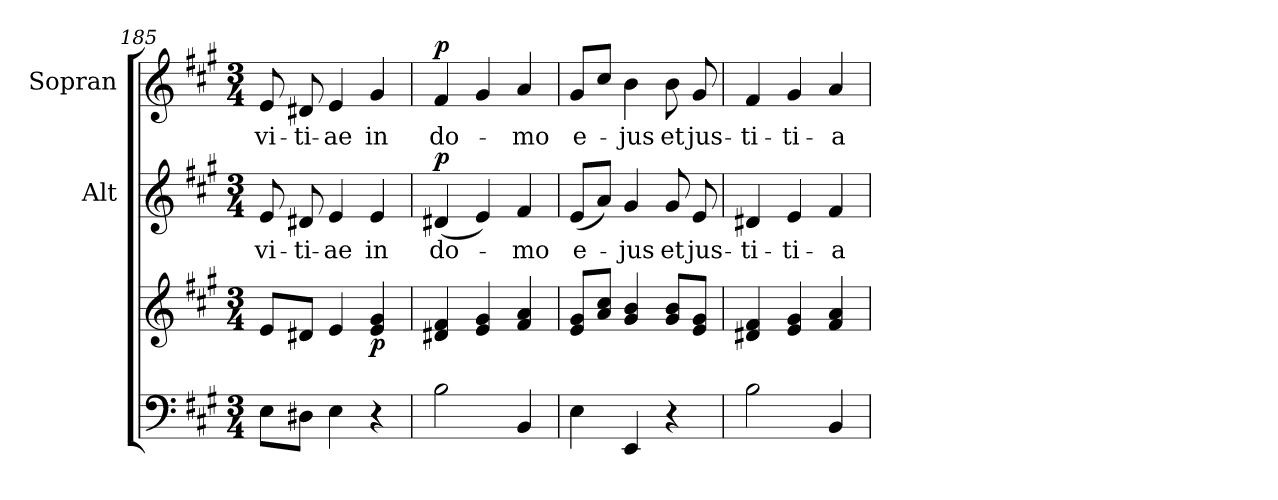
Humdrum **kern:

**kern	**kern	**dynam	**kern	**text	**dynam	**kern	**text	**dynam
*part3	*part3	*part3	*part2	*part2	*part2	*part1	*part1	*part1
*staff4	*staff3	*staff3/4	*staff2	*staff2	*staff2	*staff1	*staff1	*staff1
*	*	*	*I"Alt	*	*	*I"Sopran	*	*
*	*	*	*I'A.	*	*	*I'S.	*	*
*clefF4	*clefG2	*	*clefG2	*	*	*clefG2	*	*
*k[f#c#g#]	*k[f#c#g#]	*	*k[f#c#g#]	*	*	*k[f#c#g#]	*	*
*A:	*A:	*	*A:	*	*	*A:	*	*
*M3/4	*M3/4	*	*M3/4	*	*	*M3/4	*	*
=185	=185	=185	=185	=185	=185	=185	=185	=185
!	!	!	!	!LO:LY:b	!	!	!LO:LY:b	!
8E\L	8e/L	.	8e/	-vi-	.	8e/	-vi-	.
!	!	!	!	!LO:LY:b	!	!	!LO:LY:b	!
8D#X\J	8d#X/J	.	8d#X/	-ti-	.	8d#X/	-ti-	.
!	!	!	!	!LO:LY:b	!	!	!LO:LY:b	!
4E\	4e/	.	4e/	-ae	.	4e/	-ae	.
!	!	!LO:DY:b	!	!LO:LY:b	!	!	!LO:LY:b	!
4r	4e/ 4g#/	p	4e/	in	.	4g#/	in	.
=186	=186	=186	=186	=186	=186	=186	=186	=186
!	!	!	!	!LO:LY:b	!LO:DY:a	!	!LO:LY:b	!LO:DY:a
2B\	4d#X/ 4f#/	.	(<4d#X/	do-	p	4f#/	do-	p
.	4e/ 4g#/	.	4e/)	.	.	4g#/	.	.
!	!	!	!	!LO:LY:b	!	!	!LO:LY:b	!
4BB/	4f#/ 4a/	.	4f#/	-mo	.	4a/	-mo	.
=187	=187	=187	=187	=187	=187	=187	=187	=187
!	!	!	!	!LO:LY:b	!	!	!LO:LY:b	!
4E\	8e/ 8g#/L	.	(<8e/L	e-	.	8g#/L	e-	.
.	8a/ 8cc#/J	.	8a/J)	.	.	8cc#/J	.	.
!	!	!	!	!LO:LY:b	!	!	!LO:LY:b	!
4EE/	4g#/ 4b/	.	4g#/	-jus	.	4b\	-jus	.
!	!	!	!	!LO:LY:b	!	!	!LO:LY:b	!
4r	8g#/ 8b/L	.	8g#/	et	.	8b\	et	.
!	!	!	!	!LO:LY:b	!	!	!LO:LY:b	!
.	8e/ 8g#/J	.	8e/	jus-	.	8g#/	jus-	.
=188	=188	=188	=188	=188	=188	=188	=188	=188
!	!	!	!	!LO:LY:b	!	!	!LO:LY:b	!
2B\	4d#X/ 4f#/	.	4d#X/	-ti-	.	4f#/	-ti-	.
!	!	!	!	!LO:LY:b	!	!	!LO:LY:b	!
.	4e/ 4g#/	.	4e/	-ti-	.	4g#/	-ti-	.
!	!	!	!	!LO:LY:b	!	!	!LO:LY:b	!
4BB/	4f#/ 4a/	.	4f#/	-a	.	4a/	-a	.
=	=	=	=	=	=	=	=	=
*-	*-	*-	*-	*-	*-	*-	*-	*-
